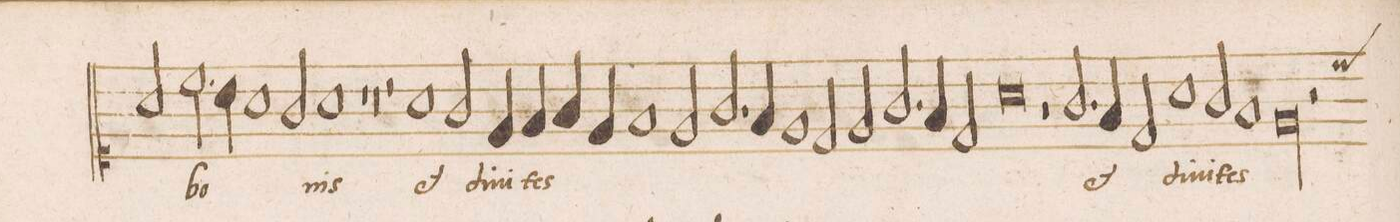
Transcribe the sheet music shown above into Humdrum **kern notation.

**kern	**text
*I"DISCANTVS	*
*clefC1	*
*k[]	*
*met(C|)	*
*M2/1	*
2a/	.
2.cc\	bo-
=106-	=106-
4b\	.
1a	.
2g/	.
=107-	=107-
1a	-nis
1r	.
=108-	=108-
0r	.
=109-	=109-
2r	.
1a	et
2g/	di-
=110-	=110-
4e/	-ui-
4f/	-tes
4g/	.
4e/	.
1f	.
=111-	=111-
2e/	.
2.g/	.
4f/	.
1e/	.
=112-	=112-
2d/	.
2e/	.
2.g/	.
=113-	=113-
4f/	.
2d/	.
0a	.
=114-	=114-
1r	.
=115-	=115-
2.g/	et
4f/	.
2d/	.
1a\	di-
=116-	=116-
2g/	-ui-
1f	-tes
=117-	=117-
00e\	.
=118-	=118-
=119-	=119-
2r	.
*custos:cc	*
*-	*-
